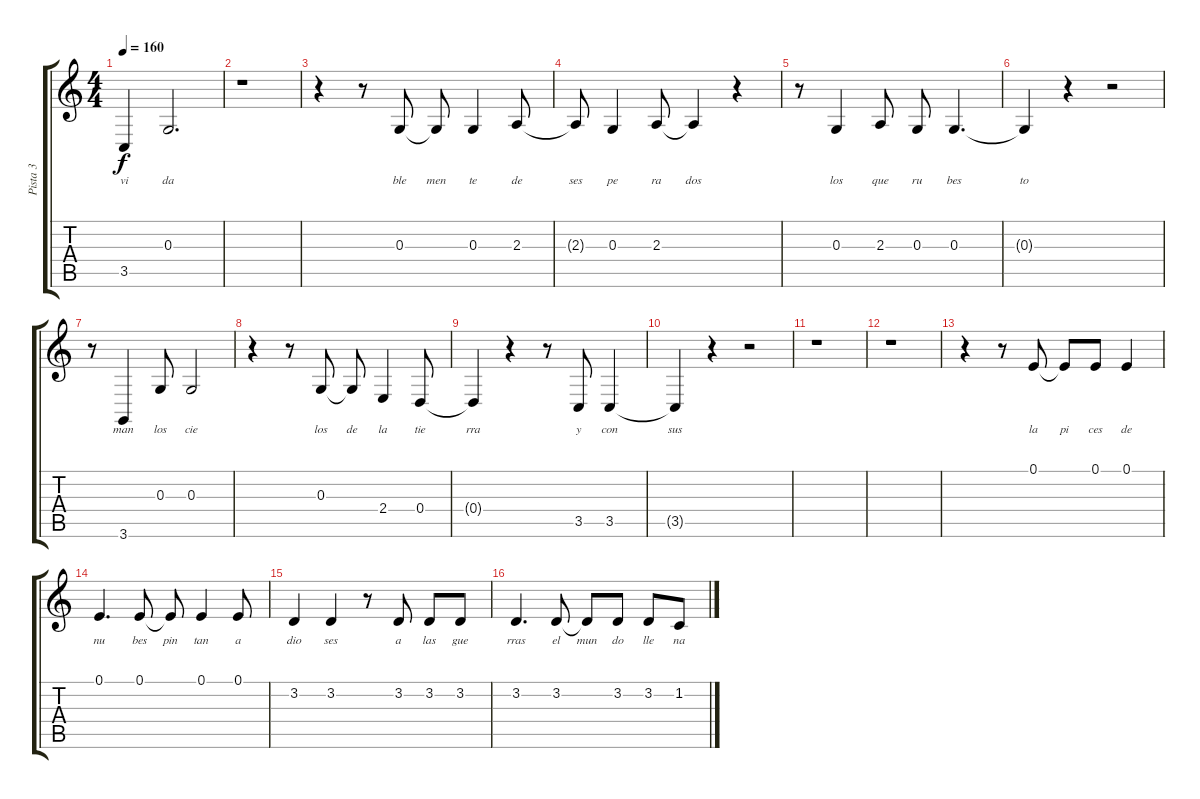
\track ("Pista 3" "Pista 3") {instrument stringensemble1}
\staff {score tabs}
\tuning (E4 B3 G3 D3 A2 E2) {hide}
\ts (4 4)
\tempo 160
\clef g2
\ks c
3.5.4{lyrics (0 "vi") lyrics (1 "") lyrics (2 "") lyrics (3 "") lyrics (4 "") dy f} 0.3.2{d lyrics (0 "da") lyrics (1 "") lyrics (2 "") lyrics (3 "") lyrics (4 "")} |
r.1 |
r.4 r.8 0.3.8{lyrics (0 "ble") lyrics (1 "") lyrics (2 "") lyrics (3 "") lyrics (4 "")} 0.3{t}.8{lyrics (0 "men") lyrics (1 "") lyrics (2 "") lyrics (3 "") lyrics (4 "")} 0.3.4{lyrics (0 "te") lyrics (1 "") lyrics (2 "") lyrics (3 "") lyrics (4 "")} 2.3.8{lyrics (0 "de") lyrics (1 "") lyrics (2 "") lyrics (3 "") lyrics (4 "")} |
2.3{t}.8{lyrics (0 "ses") lyrics (1 "") lyrics (2 "") lyrics (3 "") lyrics (4 "")} 0.3.4{lyrics (0 "pe") lyrics (1 "") lyrics (2 "") lyrics (3 "") lyrics (4 "")} 2.3.8{lyrics (0 "ra") lyrics (1 "") lyrics (2 "") lyrics (3 "") lyrics (4 "")} 2.3{t}.4{lyrics (0 "dos") lyrics (1 "") lyrics (2 "") lyrics (3 "") lyrics (4 "")} r.4 |
r.8 0.3.4{lyrics (0 "los") lyrics (1 "") lyrics (2 "") lyrics (3 "") lyrics (4 "")} 2.3.8{lyrics (0 "que") lyrics (1 "") lyrics (2 "") lyrics (3 "") lyrics (4 "")} 0.3.8{lyrics (0 "ru") lyrics (1 "") lyrics (2 "") lyrics (3 "") lyrics (4 "")} 0.3.4{d lyrics (0 "bes") lyrics (1 "") lyrics (2 "") lyrics (3 "") lyrics (4 "")} |
0.3{t}.4{lyrics (0 "to") lyrics (1 "") lyrics (2 "") lyrics (3 "") lyrics (4 "")} r.4 r.2 |
r.8 3.6.4{lyrics (0 "man") lyrics (1 "") lyrics (2 "") lyrics (3 "") lyrics (4 "")} 0.3.8{lyrics (0 "los") lyrics (1 "") lyrics (2 "") lyrics (3 "") lyrics (4 "")} 0.3.2{lyrics (0 "cie") lyrics (1 "") lyrics (2 "") lyrics (3 "") lyrics (4 "")} |
r.4 r.8 0.3.8{lyrics (0 "los") lyrics (1 "") lyrics (2 "") lyrics (3 "") lyrics (4 "")} 0.3{t}.8{lyrics (0 "de") lyrics (1 "") lyrics (2 "") lyrics (3 "") lyrics (4 "")} 2.4.4{lyrics (0 "la") lyrics (1 "") lyrics (2 "") lyrics (3 "") lyrics (4 "")} 0.4.8{lyrics (0 "tie") lyrics (1 "") lyrics (2 "") lyrics (3 "") lyrics (4 "")} |
0.4{t}.4{lyrics (0 "rra") lyrics (1 "") lyrics (2 "") lyrics (3 "") lyrics (4 "")} r.4 r.8 3.5.8{lyrics (0 "y") lyrics (1 "") lyrics (2 "") lyrics (3 "") lyrics (4 "")} 3.5.4{lyrics (0 "con") lyrics (1 "") lyrics (2 "") lyrics (3 "") lyrics (4 "")} |
3.5{t}.4{lyrics (0 "sus") lyrics (1 "") lyrics (2 "") lyrics (3 "") lyrics (4 "")} r.4 r.2 |
r.1 |
r.1 |
r.4 r.8 0.1.8{lyrics (0 "la") lyrics (1 "") lyrics (2 "") lyrics (3 "") lyrics (4 "")} 0.1{t}.8{lyrics (0 "pi") lyrics (1 "") lyrics (2 "") lyrics (3 "") lyrics (4 "")} 0.1.8{lyrics (0 "ces") lyrics (1 "") lyrics (2 "") lyrics (3 "") lyrics (4 "")} 0.1.4{lyrics (0 "de") lyrics (1 "") lyrics (2 "") lyrics (3 "") lyrics (4 "")} |
0.1.4{d lyrics (0 "nu") lyrics (1 "") lyrics (2 "") lyrics (3 "") lyrics (4 "")} 0.1.8{lyrics (0 "bes") lyrics (1 "") lyrics (2 "") lyrics (3 "") lyrics (4 "")} 0.1{t}.8{lyrics (0 "pin") lyrics (1 "") lyrics (2 "") lyrics (3 "") lyrics (4 "")} 0.1.4{lyrics (0 "tan") lyrics (1 "") lyrics (2 "") lyrics (3 "") lyrics (4 "")} 0.1.8{lyrics (0 "a") lyrics (1 "") lyrics (2 "") lyrics (3 "") lyrics (4 "")} |
3.2.4{lyrics (0 "dio") lyrics (1 "") lyrics (2 "") lyrics (3 "") lyrics (4 "")} 3.2.4{lyrics (0 "ses") lyrics (1 "") lyrics (2 "") lyrics (3 "") lyrics (4 "")} r.8 3.2.8{lyrics (0 "a") lyrics (1 "") lyrics (2 "") lyrics (3 "") lyrics (4 "")} 3.2.8{lyrics (0 "las") lyrics (1 "") lyrics (2 "") lyrics (3 "") lyrics (4 "")} 3.2.8{lyrics (0 "gue") lyrics (1 "") lyrics (2 "") lyrics (3 "") lyrics (4 "")} |
3.2.4{d lyrics (0 "rras") lyrics (1 "") lyrics (2 "") lyrics (3 "") lyrics (4 "")} 3.2.8{lyrics (0 "el") lyrics (1 "") lyrics (2 "") lyrics (3 "") lyrics (4 "")} 3.2{t}.8{lyrics (0 "mun") lyrics (1 "") lyrics (2 "") lyrics (3 "") lyrics (4 "")} 3.2.8{lyrics (0 "do") lyrics (1 "") lyrics (2 "") lyrics (3 "") lyrics (4 "")} 3.2.8{lyrics (0 "lle") lyrics (1 "") lyrics (2 "") lyrics (3 "") lyrics (4 "")} 1.2.8{lyrics (0 "na") lyrics (1 "") lyrics (2 "") lyrics (3 "") lyrics (4 "")}
